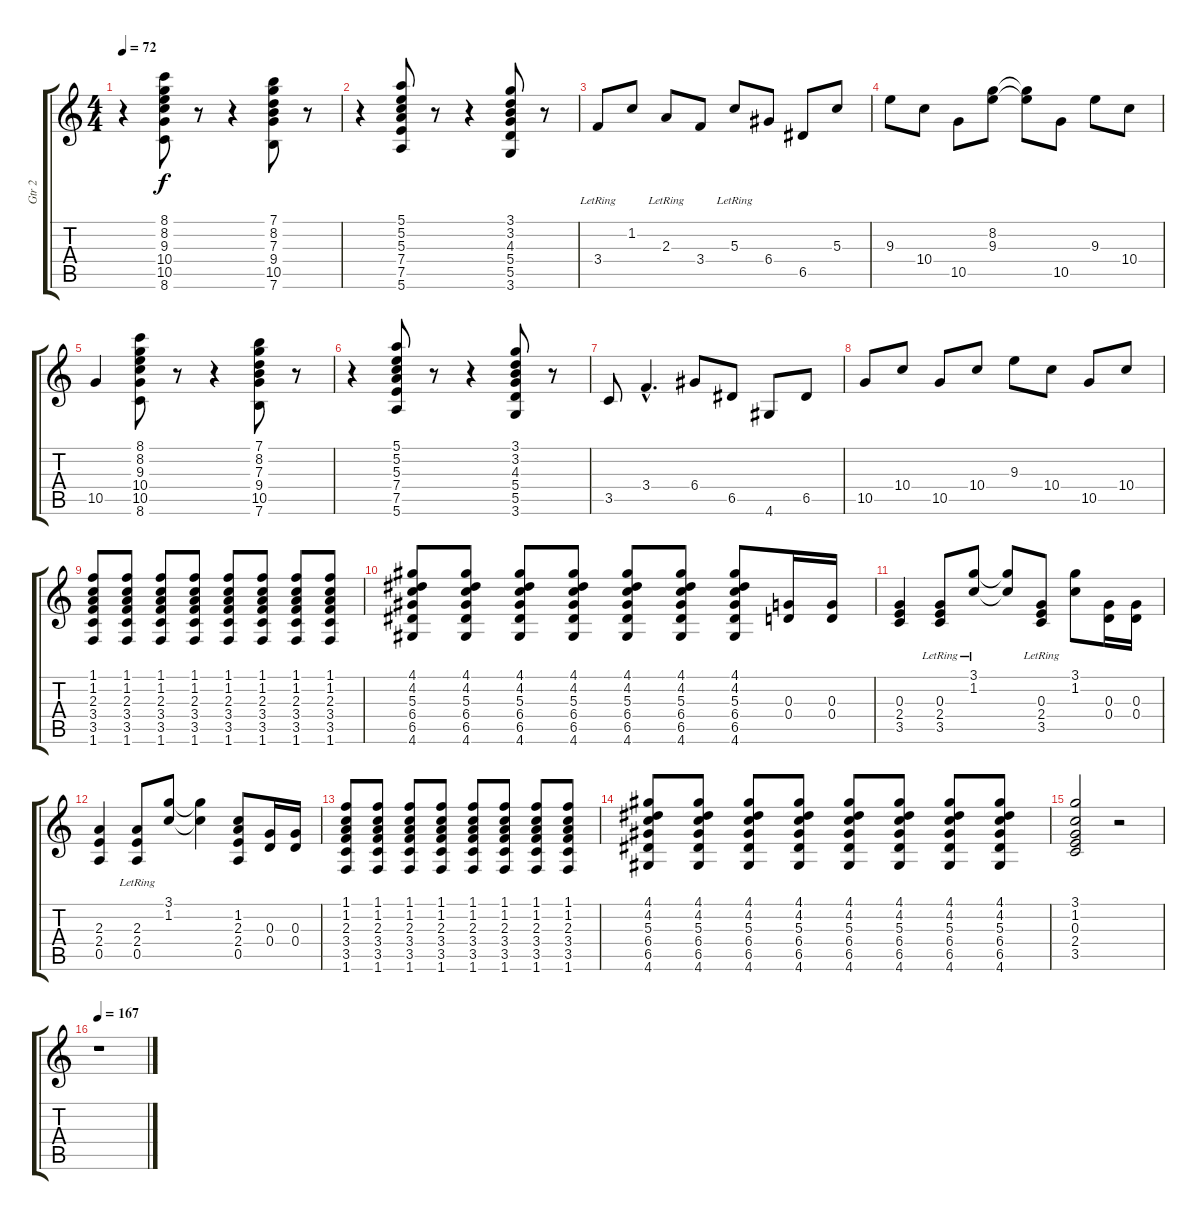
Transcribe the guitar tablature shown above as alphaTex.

\track ("Gtr 2" "Gtr 2") {instrument distortionguitar}
\staff {score tabs}
\tuning (E4 B3 G3 D3 A2 E2) {hide}
\ts (4 4)
\tempo 72
\clef g2
\ks c
r.4{dy f balance 8 instrument electricguitarclean} (8.1 8.2 9.3 10.4 10.5 8.6).8 r.8 r.4 (7.1 8.2 7.3 9.4 10.5 7.6).8 r.8 |
r.4 (5.1 5.2 5.3 7.4 7.5 5.6).8 r.8 r.4 (3.1 3.2 4.3 5.4 5.5 3.6).8 r.8 |
3.4{lr}.8 1.2.8 2.3{lr}.8 3.4.8 5.3{lr}.8 6.4.8 6.5.8 5.3.8 |
9.3.8 10.4.8 10.5.8 (8.2 9.3).8 (8.2{t} 9.3{t}).8 10.5.8 9.3.8 10.4.8 |
10.5.4 (8.1 8.2 9.3 10.4 10.5 8.6).8 r.8 r.4 (7.1 8.2 7.3 9.4 10.5 7.6).8 r.8 |
r.4 (5.1 5.2 5.3 7.4 7.5 5.6).8 r.8 r.4 (3.1 3.2 4.3 5.4 5.5 3.6).8 r.8 |
3.5.8 3.4{hac}.4{d} 6.4.8 6.5.8 4.6.8 6.5.8 |
10.5.8 10.4.8 10.5.8 10.4.8 9.3.8 10.4.8 10.5.8 10.4.8 |
(1.1 1.2 2.3 3.4 3.5 1.6).8{volume 10} (1.1 1.2 2.3 3.4 3.5 1.6).8 (1.1 1.2 2.3 3.4 3.5 1.6).8 (1.1 1.2 2.3 3.4 3.5 1.6).8 (1.1 1.2 2.3 3.4 3.5 1.6).8 (1.1 1.2 2.3 3.4 3.5 1.6).8 (1.1 1.2 2.3 3.4 3.5 1.6).8 (1.1 1.2 2.3 3.4 3.5 1.6).8 |
(4.1 4.2 5.3 6.4 6.5 4.6).8 (4.1 4.2 5.3 6.4 6.5 4.6).8 (4.1 4.2 5.3 6.4 6.5 4.6).8 (4.1 4.2 5.3 6.4 6.5 4.6).8 (4.1 4.2 5.3 6.4 6.5 4.6).8 (4.1 4.2 5.3 6.4 6.5 4.6).8 (4.1 4.2 5.3 6.4 6.5 4.6).8 (0.3 0.4).16 (0.3 0.4).16 |
(0.3 2.4 3.5).4 (0.3{lr} 2.4{lr} 3.5{lr}).8 (3.1{lr} 1.2{lr}).8 (3.1{t} 1.2{t}).8 (0.3{lr} 2.4{lr} 3.5).8 (3.1 1.2).8 (0.3 0.4).16 (0.3 0.4).16 |
(2.3 2.4 0.5).4 (2.3{lr} 2.4{lr} 0.5{lr}).8 (3.1 1.2).8 (3.1{t} 1.2{t}).4 (1.2 2.3 2.4 0.5).8 (0.3 0.4).16 (0.3 0.4).16 |
(1.1 1.2 2.3 3.4 3.5 1.6).8 (1.1 1.2 2.3 3.4 3.5 1.6).8 (1.1 1.2 2.3 3.4 3.5 1.6).8 (1.1 1.2 2.3 3.4 3.5 1.6).8 (1.1 1.2 2.3 3.4 3.5 1.6).8 (1.1 1.2 2.3 3.4 3.5 1.6).8 (1.1 1.2 2.3 3.4 3.5 1.6).8 (1.1 1.2 2.3 3.4 3.5 1.6).8 |
(4.1 4.2 5.3 6.4 6.5 4.6).8 (4.1 4.2 5.3 6.4 6.5 4.6).8 (4.1 4.2 5.3 6.4 6.5 4.6).8 (4.1 4.2 5.3 6.4 6.5 4.6).8 (4.1 4.2 5.3 6.4 6.5 4.6).8 (4.1 4.2 5.3 6.4 6.5 4.6).8 (4.1 4.2 5.3 6.4 6.5 4.6).8 (4.1 4.2 5.3 6.4 6.5 4.6).8 |
(3.1 1.2 0.3 2.4 3.5).2 r.2 |
\tempo 167
r.1
